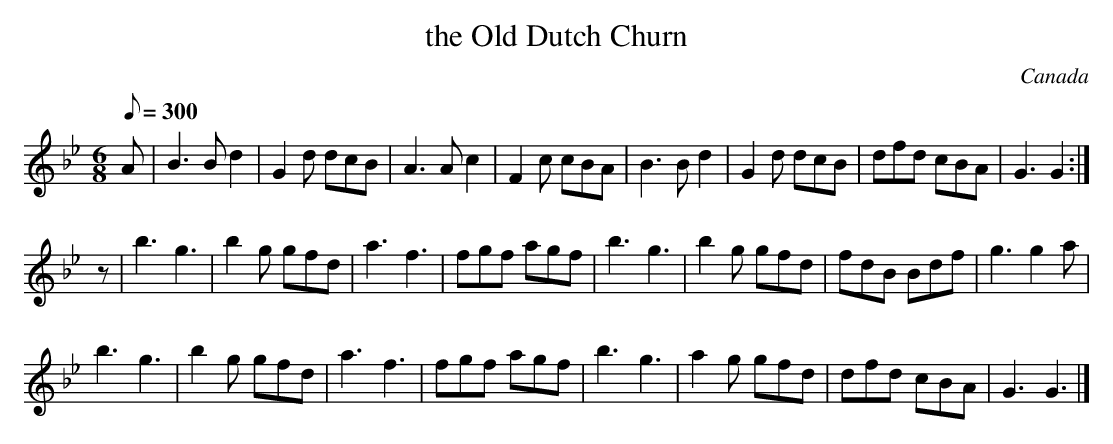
X:1
T:the Old Dutch Churn
M:6/8
O:Canada
Q:1/8=300
K:G minor
A| \
B3 Bd2 | G2d dcB | A3 Ac2 | F2c cBA | \
B3 Bd2 | G2d dcB | dfd cBA| G3 G2 :|
z| \
b3 g3 | b2g gfd | a3 f3 | fgf agf | \
b3 g3 | b2g gfd | fdB Bdf | g3 g2a |
b3 g3 | b2g gfd | a3 f3 | fgf agf |\
b3 g3 | a2g gfd | dfd cBA | G3 G3|]
